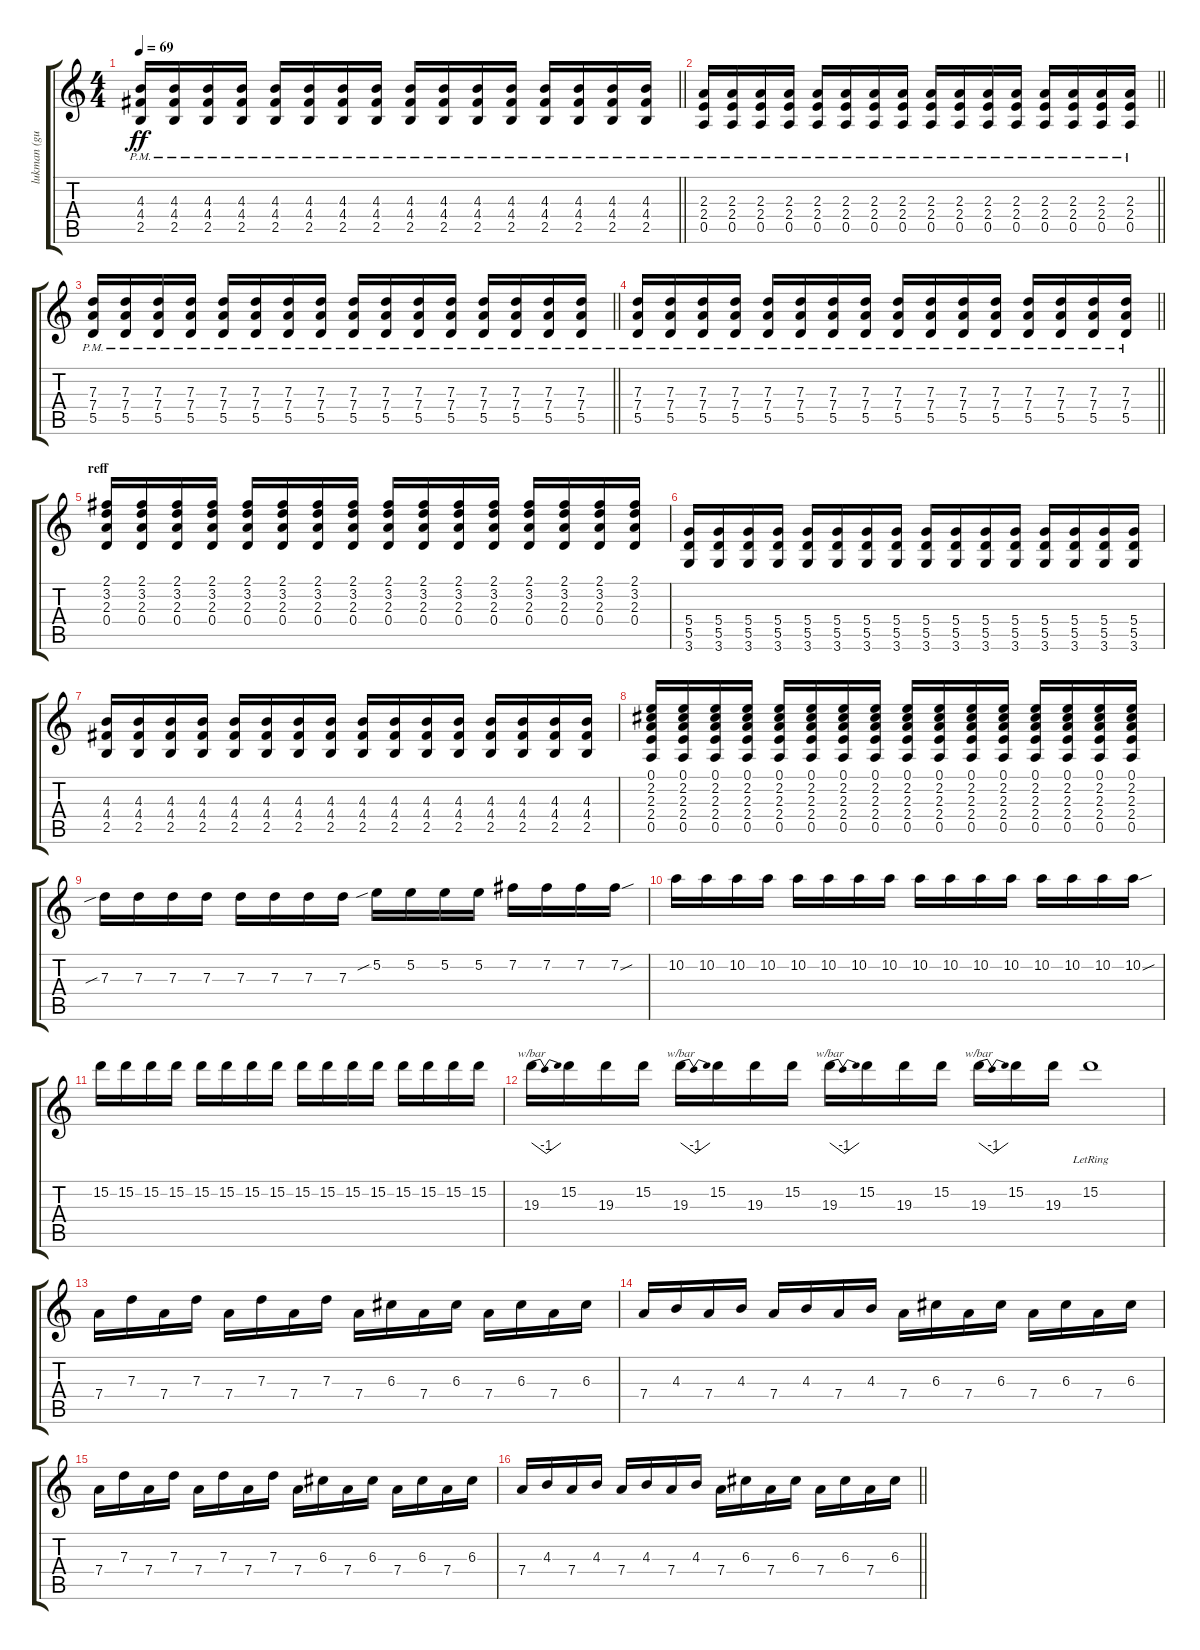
\track ("lukman (guitar)" "lukman (gu") {instrument distortionguitar}
\staff {score tabs}
\tuning (E4 B3 G3 D3 A2 E2) {hide}
\ts (4 4)
\tempo 69
\clef g2
\barLineRight lightlight
\ks c
(4.3{pm} 4.4{pm} 2.5{pm}).16{dy ff} (4.3{pm} 4.4{pm} 2.5{pm}).16 (4.3{pm} 4.4{pm} 2.5{pm}).16 (4.3{pm} 4.4{pm} 2.5{pm}).16 (4.3{pm} 4.4{pm} 2.5{pm}).16 (4.3{pm} 4.4{pm} 2.5{pm}).16 (4.3{pm} 4.4{pm} 2.5{pm}).16 (4.3{pm} 4.4{pm} 2.5{pm}).16 (4.3{pm} 4.4{pm} 2.5{pm}).16 (4.3{pm} 4.4{pm} 2.5{pm}).16 (4.3{pm} 4.4{pm} 2.5{pm}).16 (4.3{pm} 4.4{pm} 2.5{pm}).16 (4.3{pm} 4.4{pm} 2.5{pm}).16 (4.3{pm} 4.4{pm} 2.5{pm}).16 (4.3{pm} 4.4{pm} 2.5{pm}).16 (4.3{pm} 4.4{pm} 2.5{pm}).16 |
\barLineRight lightlight
(2.3{pm} 2.4{pm} 0.5{pm}).16 (2.3{pm} 2.4{pm} 0.5{pm}).16 (2.3{pm} 2.4{pm} 0.5{pm}).16 (2.3{pm} 2.4{pm} 0.5{pm}).16 (2.3{pm} 2.4{pm} 0.5{pm}).16 (2.3{pm} 2.4{pm} 0.5{pm}).16 (2.3{pm} 2.4{pm} 0.5{pm}).16 (2.3{pm} 2.4{pm} 0.5{pm}).16 (2.3{pm} 2.4{pm} 0.5{pm}).16 (2.3{pm} 2.4{pm} 0.5{pm}).16 (2.3{pm} 2.4{pm} 0.5{pm}).16 (2.3{pm} 2.4{pm} 0.5{pm}).16 (2.3{pm} 2.4{pm} 0.5{pm}).16 (2.3{pm} 2.4{pm} 0.5{pm}).16 (2.3{pm} 2.4{pm} 0.5{pm}).16 (2.3{pm} 2.4{pm} 0.5{pm}).16 |
\barLineRight lightlight
(7.3{pm} 7.4{pm} 5.5{pm}).16 (7.3{pm} 7.4{pm} 5.5{pm}).16 (7.3{pm} 7.4{pm} 5.5{pm}).16 (7.3{pm} 7.4{pm} 5.5{pm}).16 (7.3{pm} 7.4{pm} 5.5{pm}).16 (7.3{pm} 7.4{pm} 5.5{pm}).16 (7.3{pm} 7.4{pm} 5.5{pm}).16 (7.3{pm} 7.4{pm} 5.5{pm}).16 (7.3{pm} 7.4{pm} 5.5{pm}).16 (7.3{pm} 7.4{pm} 5.5{pm}).16 (7.3{pm} 7.4{pm} 5.5{pm}).16 (7.3{pm} 7.4{pm} 5.5{pm}).16 (7.3{pm} 7.4{pm} 5.5{pm}).16 (7.3{pm} 7.4{pm} 5.5{pm}).16 (7.3{pm} 7.4{pm} 5.5{pm}).16 (7.3{pm} 7.4{pm} 5.5{pm}).16 |
\barLineRight lightlight
(7.3{pm} 7.4{pm} 5.5{pm}).16 (7.3{pm} 7.4{pm} 5.5{pm}).16 (7.3{pm} 7.4{pm} 5.5{pm}).16 (7.3{pm} 7.4{pm} 5.5{pm}).16 (7.3{pm} 7.4{pm} 5.5{pm}).16 (7.3{pm} 7.4{pm} 5.5{pm}).16 (7.3{pm} 7.4{pm} 5.5{pm}).16 (7.3{pm} 7.4{pm} 5.5{pm}).16 (7.3{pm} 7.4{pm} 5.5{pm}).16 (7.3{pm} 7.4{pm} 5.5{pm}).16 (7.3{pm} 7.4{pm} 5.5{pm}).16 (7.3{pm} 7.4{pm} 5.5{pm}).16 (7.3{pm} 7.4{pm} 5.5{pm}).16 (7.3{pm} 7.4{pm} 5.5{pm}).16 (7.3{pm} 7.4{pm} 5.5{pm}).16 (7.3{pm} 7.4{pm} 5.5{pm}).16 |
\section ("" "reff")
(2.1 3.2 2.3 0.4).16 (2.1 3.2 2.3 0.4).16 (2.1 3.2 2.3 0.4).16 (2.1 3.2 2.3 0.4).16 (2.1 3.2 2.3 0.4).16 (2.1 3.2 2.3 0.4).16 (2.1 3.2 2.3 0.4).16 (2.1 3.2 2.3 0.4).16 (2.1 3.2 2.3 0.4).16 (2.1 3.2 2.3 0.4).16 (2.1 3.2 2.3 0.4).16 (2.1 3.2 2.3 0.4).16 (2.1 3.2 2.3 0.4).16 (2.1 3.2 2.3 0.4).16 (2.1 3.2 2.3 0.4).16 (2.1 3.2 2.3 0.4).16 |
(5.4 5.5 3.6).16 (5.4 5.5 3.6).16 (5.4 5.5 3.6).16 (5.4 5.5 3.6).16 (5.4 5.5 3.6).16 (5.4 5.5 3.6).16 (5.4 5.5 3.6).16 (5.4 5.5 3.6).16 (5.4 5.5 3.6).16 (5.4 5.5 3.6).16 (5.4 5.5 3.6).16 (5.4 5.5 3.6).16 (5.4 5.5 3.6).16 (5.4 5.5 3.6).16 (5.4 5.5 3.6).16 (5.4 5.5 3.6).16 |
(4.3 4.4 2.5).16 (4.3 4.4 2.5).16 (4.3 4.4 2.5).16 (4.3 4.4 2.5).16 (4.3 4.4 2.5).16 (4.3 4.4 2.5).16 (4.3 4.4 2.5).16 (4.3 4.4 2.5).16 (4.3 4.4 2.5).16 (4.3 4.4 2.5).16 (4.3 4.4 2.5).16 (4.3 4.4 2.5).16 (4.3 4.4 2.5).16 (4.3 4.4 2.5).16 (4.3 4.4 2.5).16 (4.3 4.4 2.5).16 |
(0.1 2.2 2.3 2.4 0.5).16 (0.1 2.2 2.3 2.4 0.5).16 (0.1 2.2 2.3 2.4 0.5).16 (0.1 2.2 2.3 2.4 0.5).16 (0.1 2.2 2.3 2.4 0.5).16 (0.1 2.2 2.3 2.4 0.5).16 (0.1 2.2 2.3 2.4 0.5).16 (0.1 2.2 2.3 2.4 0.5).16 (0.1 2.2 2.3 2.4 0.5).16 (0.1 2.2 2.3 2.4 0.5).16 (0.1 2.2 2.3 2.4 0.5).16 (0.1 2.2 2.3 2.4 0.5).16 (0.1 2.2 2.3 2.4 0.5).16 (0.1 2.2 2.3 2.4 0.5).16 (0.1 2.2 2.3 2.4 0.5).16 (0.1 2.2 2.3 2.4 0.5).16 |
7.3{sib}.16 7.3.16 7.3.16 7.3.16 7.3.16 7.3.16 7.3.16 7.3.16 5.2{sib}.16 5.2.16 5.2.16 5.2.16 7.2.16 7.2.16 7.2.16 7.2{sou}.16 |
10.2.16 10.2.16 10.2.16 10.2.16 10.2.16 10.2.16 10.2.16 10.2.16 10.2.16 10.2.16 10.2.16 10.2.16 10.2.16 10.2.16 10.2.16 10.2{sou}.16 |
15.2.16 15.2.16 15.2.16 15.2.16 15.2.16 15.2.16 15.2.16 15.2.16 15.2.16 15.2.16 15.2.16 15.2.16 15.2.16 15.2.16 15.2.16 15.2.16 |
19.3.16{tbe (dip default 0 0 30 -4 60 0)} 15.2.16 19.3.16 15.2.16 19.3.16{tbe (dip default 0 0 30 -4 60 0)} 15.2.16 19.3.16 15.2.16 19.3.16{tbe (dip default 0 0 30 -4 60 0)} 15.2.16 19.3.16 15.2.16 19.3.16{tbe (dip default 0 0 30 -4 60 0)} 15.2.16 19.3.16 15.2{lr}.1 |
7.4.16 7.3.16 7.4.16 7.3.16 7.4.16 7.3.16 7.4.16 7.3.16 7.4.16 6.3.16 7.4.16 6.3.16 7.4.16 6.3.16 7.4.16 6.3.16 |
7.4.16 4.3.16 7.4.16 4.3.16 7.4.16 4.3.16 7.4.16 4.3.16 7.4.16 6.3.16 7.4.16 6.3.16 7.4.16 6.3.16 7.4.16 6.3.16 |
7.4.16 7.3.16 7.4.16 7.3.16 7.4.16 7.3.16 7.4.16 7.3.16 7.4.16 6.3.16 7.4.16 6.3.16 7.4.16 6.3.16 7.4.16 6.3.16 |
\barLineRight lightlight
7.4.16 4.3.16 7.4.16 4.3.16 7.4.16 4.3.16 7.4.16 4.3.16 7.4.16 6.3.16 7.4.16 6.3.16 7.4.16 6.3.16 7.4.16 6.3.16
